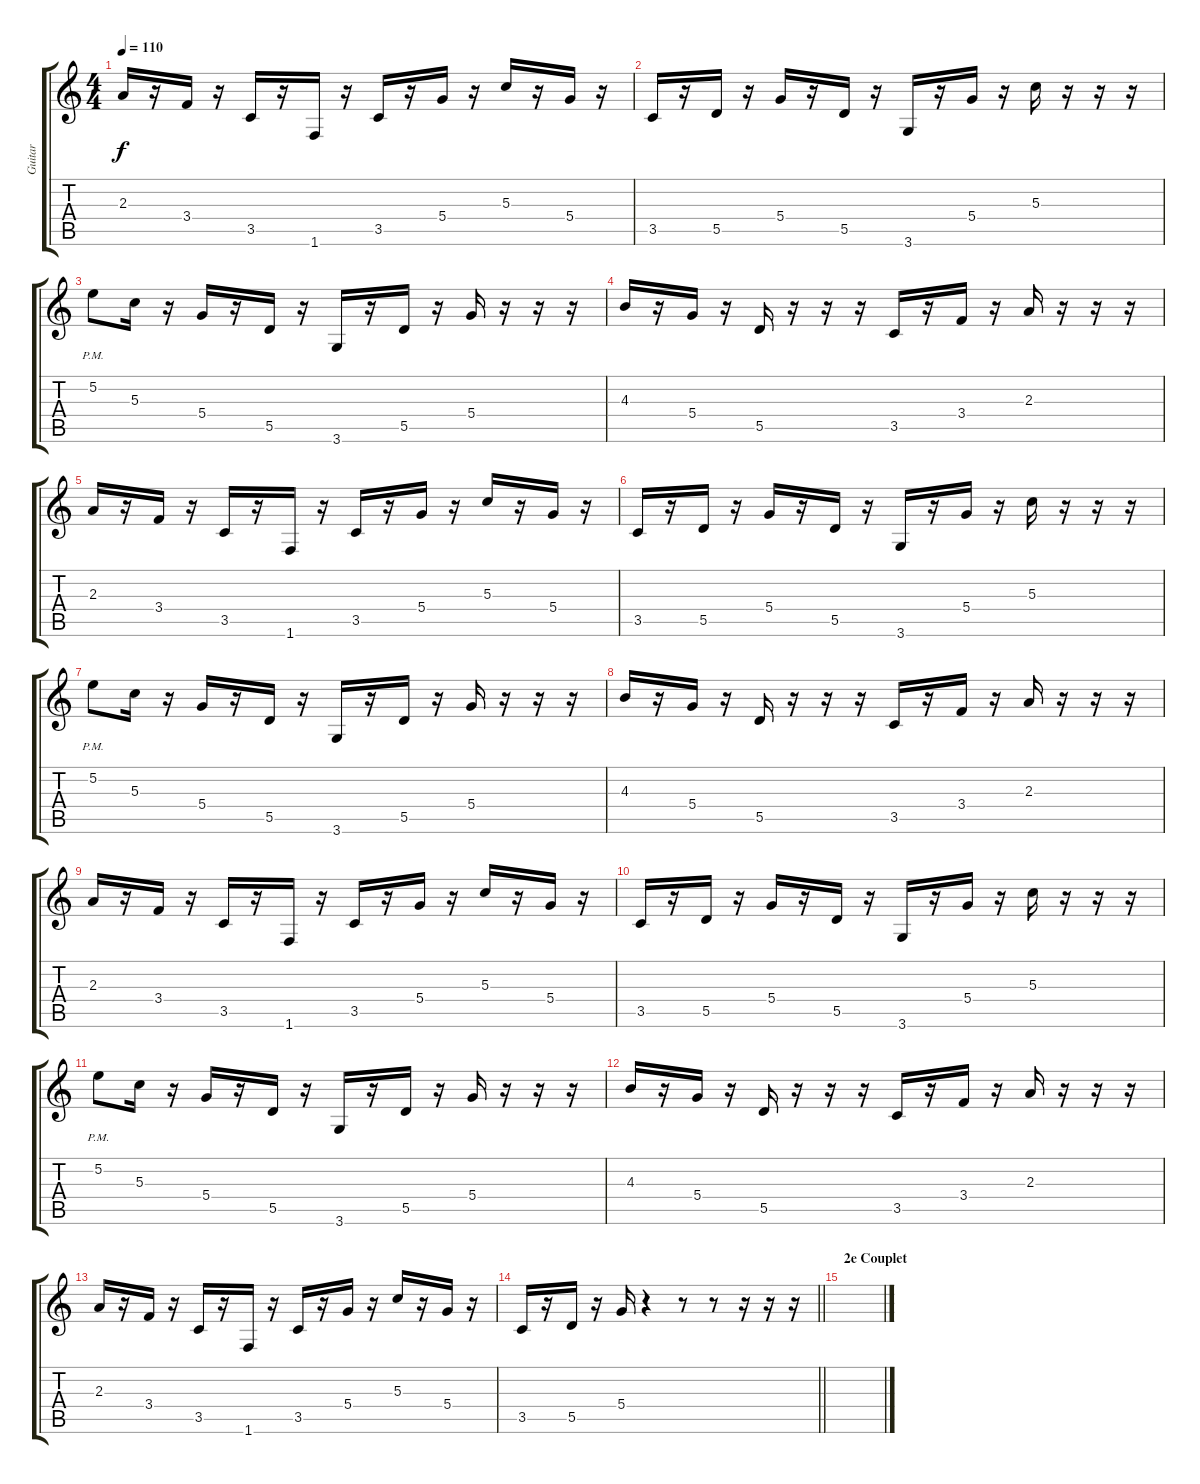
\track ("Guitar" "Guitar") {instrument distortionguitar}
\staff {score tabs}
\tuning (E4 B3 G3 D3 A2 E2) {hide}
\ts (4 4)
\tempo 110
\clef g2
\ks c
2.3.16{dy f} r.16 3.4.16 r.16 3.5.16 r.16 1.6.16 r.16 3.5.16 r.16 5.4.16 r.16 5.3.16 r.16 5.4.16 r.16 |
3.5.16 r.16 5.5.16 r.16 5.4.16 r.16 5.5.16 r.16 3.6.16 r.16 5.4.16 r.16 5.3.16 r.16 r.16 r.16 |
5.2{pm}.8 5.3.16 r.16 5.4.16 r.16 5.5.16 r.16 3.6.16 r.16 5.5.16 r.16 5.4.16 r.16 r.16 r.16 |
4.3.16 r.16 5.4.16 r.16 5.5.16 r.16 r.16 r.16 3.5.16 r.16 3.4.16 r.16 2.3.16 r.16 r.16 r.16 |
2.3.16 r.16 3.4.16 r.16 3.5.16 r.16 1.6.16 r.16 3.5.16 r.16 5.4.16 r.16 5.3.16 r.16 5.4.16 r.16 |
3.5.16 r.16 5.5.16 r.16 5.4.16 r.16 5.5.16 r.16 3.6.16 r.16 5.4.16 r.16 5.3.16 r.16 r.16 r.16 |
5.2{pm}.8 5.3.16 r.16 5.4.16 r.16 5.5.16 r.16 3.6.16 r.16 5.5.16 r.16 5.4.16 r.16 r.16 r.16 |
4.3.16 r.16 5.4.16 r.16 5.5.16 r.16 r.16 r.16 3.5.16 r.16 3.4.16 r.16 2.3.16 r.16 r.16 r.16 |
2.3.16 r.16 3.4.16 r.16 3.5.16 r.16 1.6.16 r.16 3.5.16 r.16 5.4.16 r.16 5.3.16 r.16 5.4.16 r.16 |
3.5.16 r.16 5.5.16 r.16 5.4.16 r.16 5.5.16 r.16 3.6.16 r.16 5.4.16 r.16 5.3.16 r.16 r.16 r.16 |
5.2{pm}.8 5.3.16 r.16 5.4.16 r.16 5.5.16 r.16 3.6.16 r.16 5.5.16 r.16 5.4.16 r.16 r.16 r.16 |
4.3.16 r.16 5.4.16 r.16 5.5.16 r.16 r.16 r.16 3.5.16 r.16 3.4.16 r.16 2.3.16 r.16 r.16 r.16 |
2.3.16 r.16 3.4.16 r.16 3.5.16 r.16 1.6.16 r.16 3.5.16 r.16 5.4.16 r.16 5.3.16 r.16 5.4.16 r.16 |
\barLineRight lightlight
3.5.16 r.16 5.5.16 r.16 5.4.16 r.4 r.8 r.8 r.16 r.16 r.16 |
\section ("" "2e Couplet")
